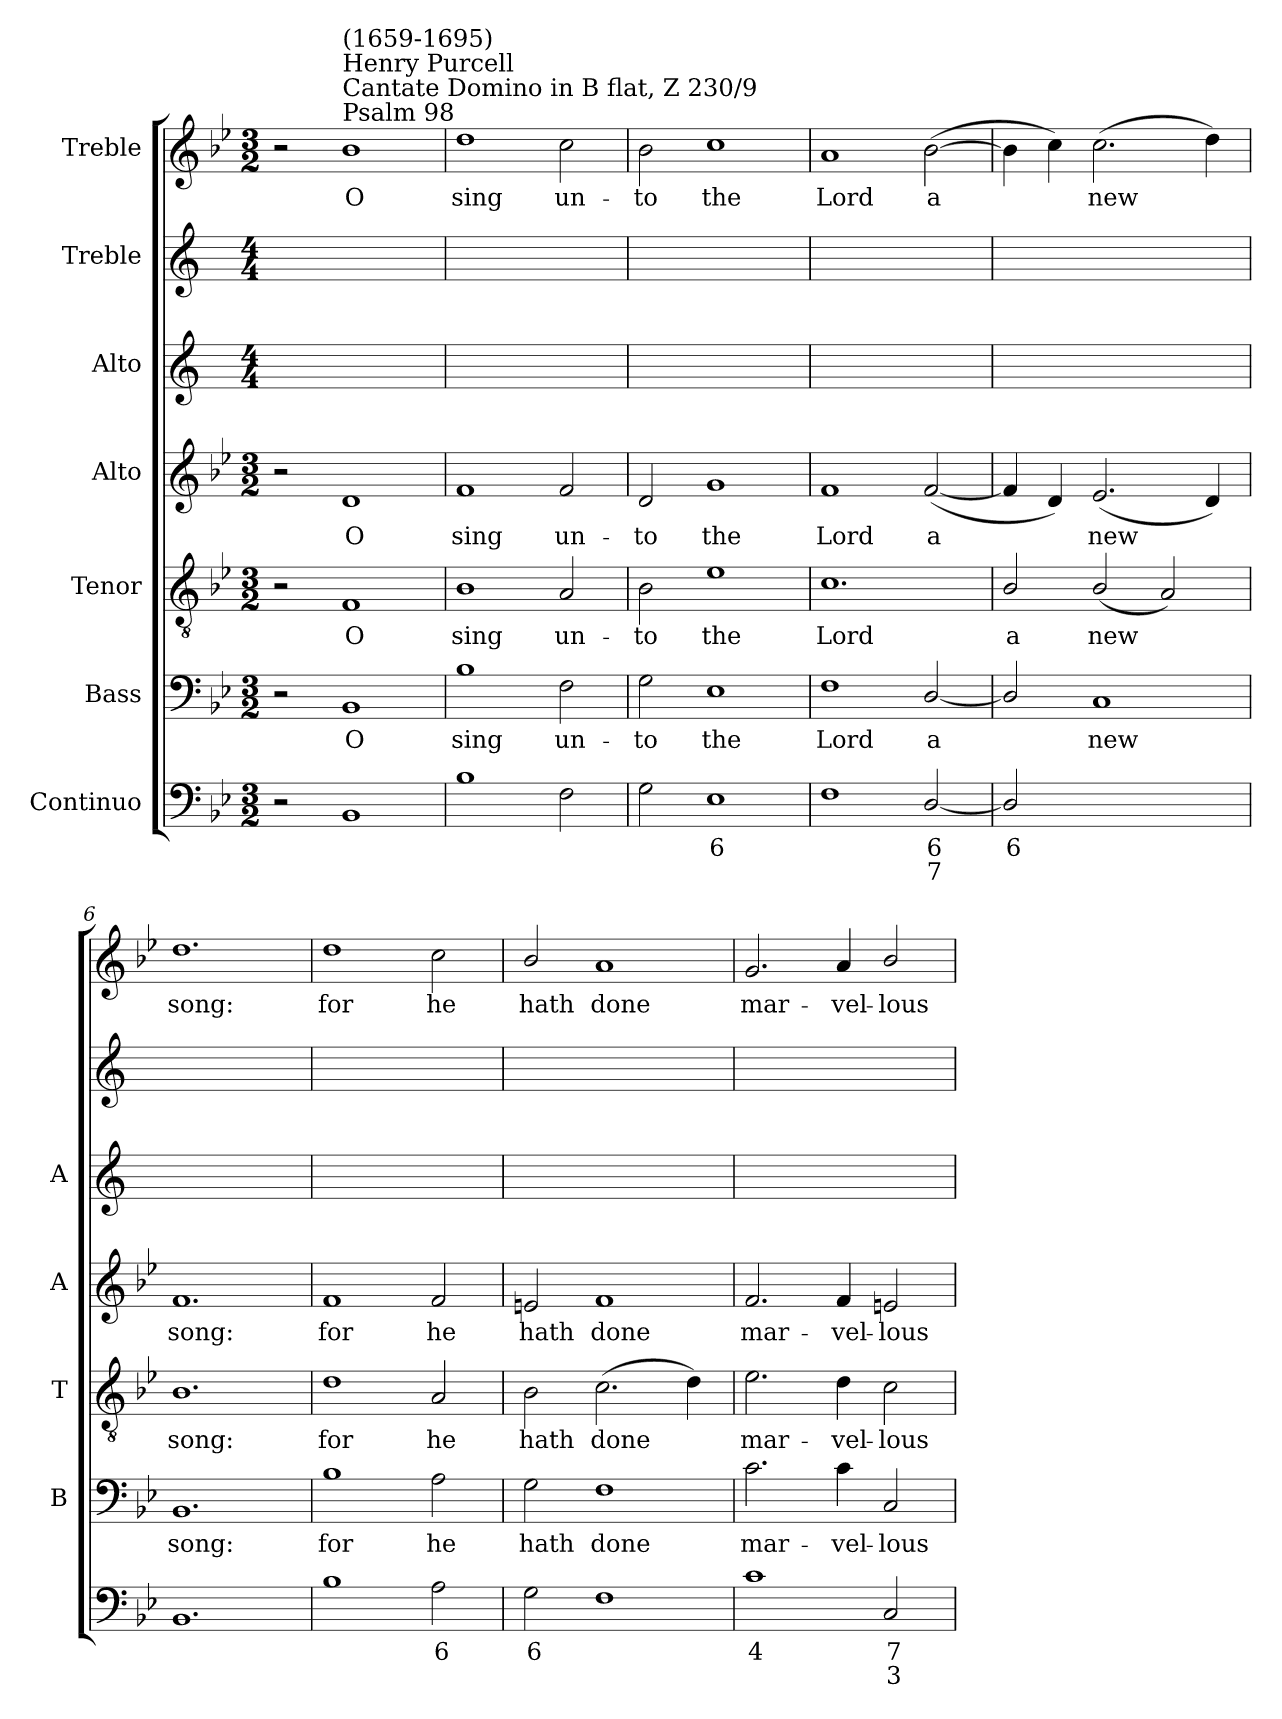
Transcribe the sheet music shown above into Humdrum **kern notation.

**kern	**text	**text	**kern	**text	**kern	**text	**kern	**text	**kern	**kern	**kern	**text
*part7	*part7	*part7	*part6	*part6	*part5	*part5	*part4	*part4	*part3	*part2	*part1	*part1
*staff7	*staff7	*staff7	*staff6	*staff6	*staff5	*staff5	*staff4	*staff4	*staff3	*staff2	*staff1	*staff1
*I"Continuo	*	*	*I"Bass	*	*I"Tenor	*	*I"Alto	*	*I"Alto	*I"Treble	*I"Treble	*
*	*	*	*I'B	*	*I'T	*	*I'A	*	*I'A	*	*	*
*clefF4	*	*	*clefF4	*	*clefGv2	*	*clefG2	*	*clefG2	*clefG2	*clefG2	*
*k[b-e-]	*	*	*k[b-e-]	*	*k[b-e-]	*	*k[b-e-]	*	*k[]	*k[]	*k[b-e-]	*
*B-:	*	*	*B-:	*	*B-:	*	*B-:	*	*	*	*B-:	*
*M3/2	*	*	*M3/2	*	*M3/2	*	*M3/2	*	*M4/4	*M4/4	*M3/2	*
*MM200	*	*	*MM200	*	*MM200	*	*MM200	*	*MM200	*MM200	*MM200	*
=1	=1	=1	=1	=1	=1	=1	=1	=1	=1	=1	=1	=1
2r	.	.	2r	.	2r	.	2r	.	1.r	1.r	2r	.
!	!	!	!	!	!	!	!	!	!	!	!LO:TX:a:t=Psalm 98	!
!	!	!	!	!	!	!	!	!	!	!	!LO:TX:a:t=Cantate Domino in B flat, Z 230/9	!
!	!	!	!	!	!	!	!	!	!	!	!LO:TX:a:t=Henry Purcell	!
!	!	!	!	!	!	!	!	!	!	!	!LO:TX:a:t=(1659-1695)	!
!	!	!	!	!LO:LY:b	!	!LO:LY:b	!	!LO:LY:b	!	!	!	!LO:LY:b
1BB-	.	.	1BB-	O	1F	O	1d	O	.	.	1b-	O
=2	=2	=2	=2	=2	=2	=2	=2	=2	=2	=2	=2	=2
!	!	!	!	!LO:LY:b	!	!LO:LY:b	!	!LO:LY:b	!	!	!	!LO:LY:b
1B-	.	.	1B-	sing	1B-	sing	1f	sing	1.r	1.r	1dd	sing
!	!	!	!	!LO:LY:b	!	!LO:LY:b	!	!LO:LY:b	!	!	!	!LO:LY:b
2F\	.	.	2F\	un-	2A/	un-	2f/	un-	.	.	2cc\	un-
=3	=3	=3	=3	=3	=3	=3	=3	=3	=3	=3	=3	=3
!	!	!	!	!LO:LY:b	!	!LO:LY:b	!	!LO:LY:b	!	!	!	!LO:LY:b
2G\	.	.	2G\	-to	2B-\	-to	2d/	-to	1.r	1.r	2b-\	-to
!	!LO:LY:b	!	!	!LO:LY:b	!	!LO:LY:b	!	!LO:LY:b	!	!	!	!LO:LY:b
1E-	6	.	1E-	the	1e-	the	1g	the	.	.	1cc	the
=4	=4	=4	=4	=4	=4	=4	=4	=4	=4	=4	=4	=4
!	!	!	!	!LO:LY:b	!	!LO:LY:b	!	!LO:LY:b	!	!	!	!LO:LY:b
1F	.	.	1F	Lord	1.c	Lord	1f	Lord	1.r	1.r	1a	Lord
!	!LO:LY:b	!LO:LY:b	!	!LO:LY:b	!	!	!	!LO:LY:b	!	!	!	!LO:LY:b
[2D/	6	7	[2D/	a	.	.	(<[2f/	a	.	.	(>[2b-\	a
=5	=5	=5	=5	=5	=5	=5	=5	=5	=5	=5	=5	=5
!	!LO:LY:b	!	!	!	!	!LO:LY:b	!	!	!	!	!	!
2D/]	6	.	2D/]	.	2B-/	a	4f/]	.	1.r	1.r	4b-\]	.
.	.	.	.	.	.	.	4d/)	.	.	.	4cc\)	.
!	!LO:LY:b	!	!	!LO:LY:b	!	!LO:LY:b	!	!LO:LY:b	!	!	!	!LO:LY:b
[2C/yy	7	.	1C	new	(<2B-/	new	(<2.e-/	new	.	.	(>2.cc\	new
!	!LO:LY:b	!	!	!	!	!	!	!	!	!	!	!
2C/yy]	6	.	.	.	2A/)	.	.	.	.	.	.	.
.	.	.	.	.	.	.	4d/)	.	.	.	4dd\)	.
=6	=6	=6	=6	=6	=6	=6	=6	=6	=6	=6	=6	=6
!	!	!	!	!LO:LY:b	!	!LO:LY:b	!	!LO:LY:b	!	!	!	!LO:LY:b
1.BB-	.	.	1.BB-	song:	1.B-	song:	1.f	song:	1.r	1.r	1.dd	song:
=7	=7	=7	=7	=7	=7	=7	=7	=7	=7	=7	=7	=7
!	!	!	!	!LO:LY:b	!	!LO:LY:b	!	!LO:LY:b	!	!	!	!LO:LY:b
1B-	.	.	1B-	for	1d	for	1f	for	1.r	1.r	1dd	for
!	!LO:LY:b	!	!	!LO:LY:b	!	!LO:LY:b	!	!LO:LY:b	!	!	!	!LO:LY:b
2A\	6	.	2A\	he	2A/	he	2f/	he	.	.	2cc\	he
=8	=8	=8	=8	=8	=8	=8	=8	=8	=8	=8	=8	=8
!	!LO:LY:b	!	!	!LO:LY:b	!	!LO:LY:b	!	!LO:LY:b	!	!	!	!LO:LY:b
2G\	6	.	2G\	hath	2B-\	hath	2en/	hath	1.r	1.r	2b-/	hath
!	!	!	!	!LO:LY:b	!	!LO:LY:b	!	!LO:LY:b	!	!	!	!LO:LY:b
1F	.	.	1F	done	(>2.c\	done	1f	done	.	.	1a	done
.	.	.	.	.	4d\)	.	.	.	.	.	.	.
=9	=9	=9	=9	=9	=9	=9	=9	=9	=9	=9	=9	=9
!	!LO:LY:b	!	!	!LO:LY:b	!	!LO:LY:b	!	!LO:LY:b	!	!	!	!LO:LY:b
1c	4	.	2.c\	mar-	2.e-\	mar-	2.f/	mar-	1.r	1.r	2.g/	mar-
!	!	!	!	!LO:LY:b	!	!LO:LY:b	!	!LO:LY:b	!	!	!	!LO:LY:b
.	.	.	4c\	-vel-	4d\	-vel-	4f/	-vel-	.	.	4a/	-vel-
!	!LO:LY:b	!LO:LY:b	!	!LO:LY:b	!	!LO:LY:b	!	!LO:LY:b	!	!	!	!LO:LY:b
2C/	7	3	2C/	-lous	2c\	-lous	2en/	-lous	.	.	2b-/	-lous
=	=	=	=	=	=	=	=	=	=	=	=	=
*-	*-	*-	*-	*-	*-	*-	*-	*-	*-	*-	*-	*-
